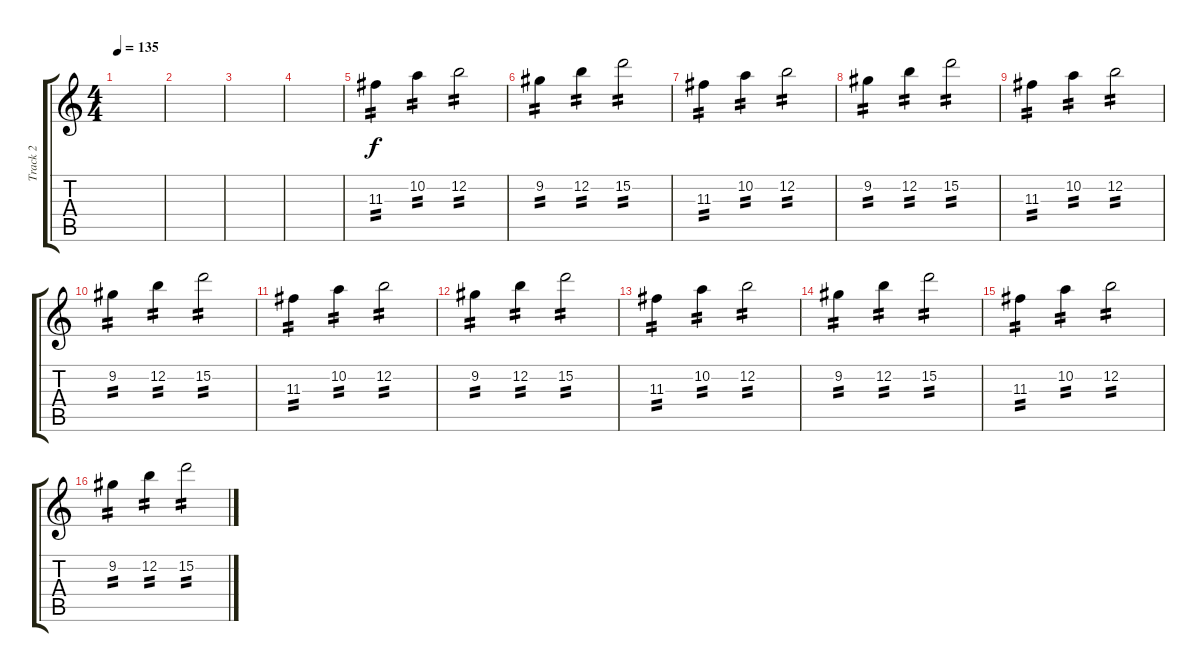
\track ("Track 2" "Track 2") {instrument overdrivenguitar}
\staff {score tabs}
\tuning (E4 B3 G3 D3 A2 E2) {hide}
\ts (4 4)
\tempo 135
\clef g2
\ks c
|
|
|
|
11.3.4{tp 2} 10.2.4{tp 2} 12.2.2{tp 2} |
9.2.4{tp 2} 12.2.4{tp 2} 15.2.2{tp 2} |
11.3.4{tp 2} 10.2.4{tp 2} 12.2.2{tp 2} |
9.2.4{tp 2} 12.2.4{tp 2} 15.2.2{tp 2} |
11.3.4{tp 2} 10.2.4{tp 2} 12.2.2{tp 2} |
9.2.4{tp 2} 12.2.4{tp 2} 15.2.2{tp 2} |
11.3.4{tp 2} 10.2.4{tp 2} 12.2.2{tp 2} |
9.2.4{tp 2} 12.2.4{tp 2} 15.2.2{tp 2} |
11.3.4{tp 2} 10.2.4{tp 2} 12.2.2{tp 2} |
9.2.4{tp 2} 12.2.4{tp 2} 15.2.2{tp 2} |
11.3.4{tp 2} 10.2.4{tp 2} 12.2.2{tp 2} |
9.2.4{tp 2} 12.2.4{tp 2} 15.2.2{tp 2}
